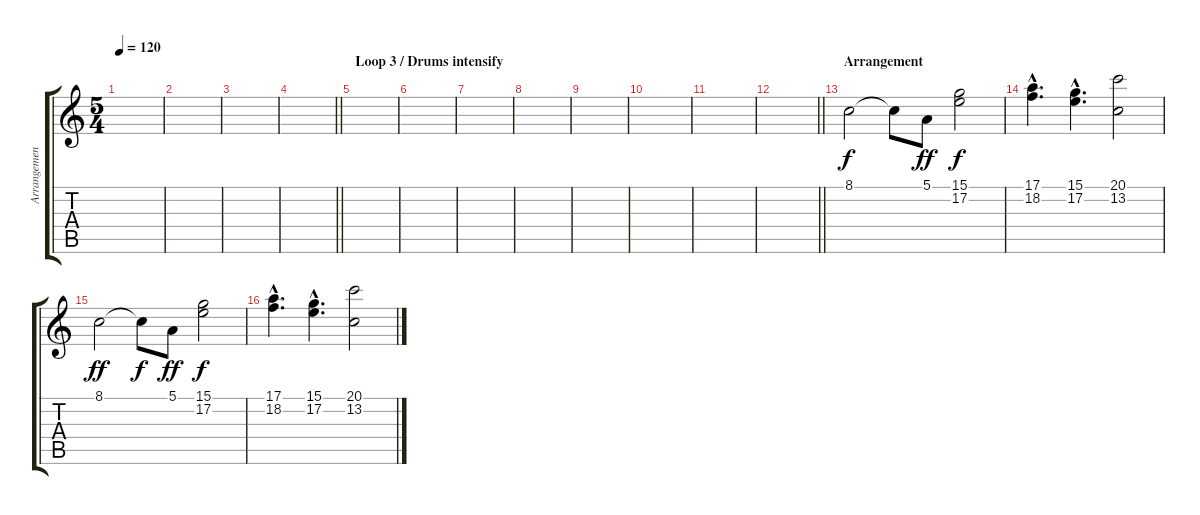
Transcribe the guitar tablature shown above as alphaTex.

\track ("Arrangement" "Arrangemen") {instrument sopranosax}
\staff {score tabs}
\tuning (E4 B3 G3 D3 A2 E2) {hide}
\ts (5 4)
\tempo 120
\clef g2
\ks c
|
|
|
\barLineRight lightlight
|
\section ("" "Loop 3 / Drums intensify")
|
|
|
|
|
|
|
\barLineRight lightlight
|
\section ("" "Arrangement")
8.1.2 8.1{t}.8{dy f} 5.1.8{dy ff} (15.1 17.2).2{dy f} |
(17.1{hac} 18.2{hac}).4{d} (15.1{hac} 17.2{hac}).4{d} (20.1 13.2).2 |
8.1.2{dy ff} 8.1{t}.8{dy f} 5.1.8{dy ff} (15.1 17.2).2{dy f} |
(17.1{hac} 18.2{hac}).4{d} (15.1{hac} 17.2{hac}).4{d} (20.1 13.2).2
